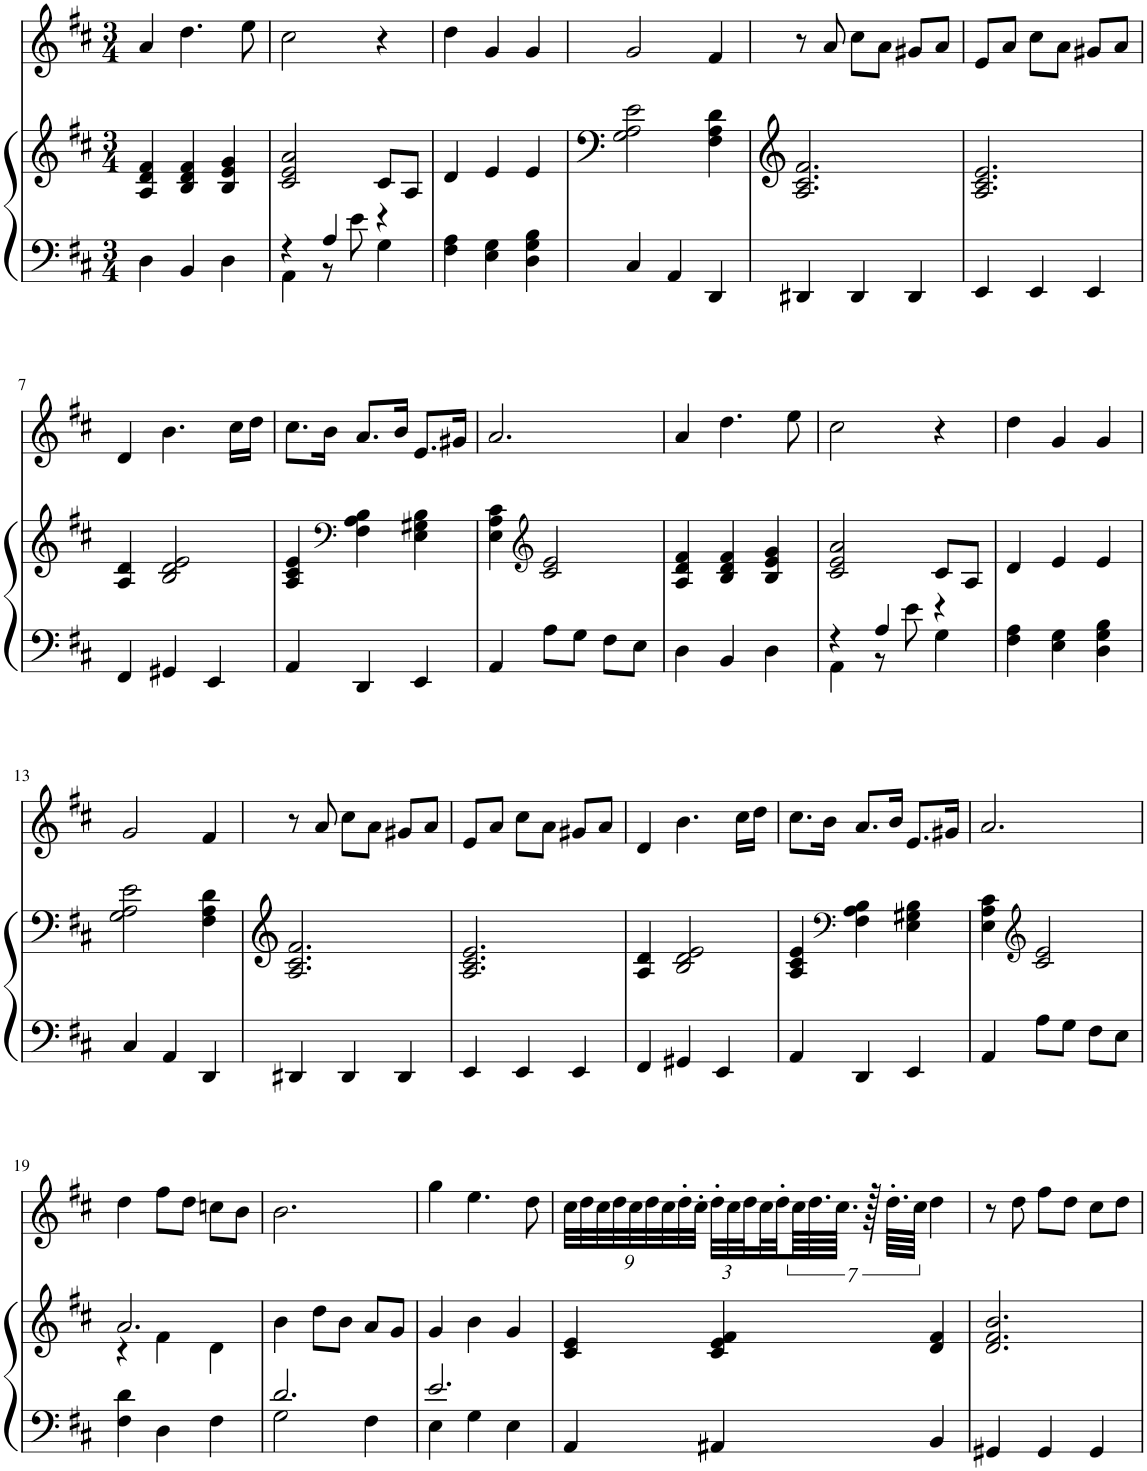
**kern	**kern	**kern
*part2	*part2	*part1
*staff3	*staff2	*staff1
*I"Piano, Piano	*	*I"Flute, Voice
*I'Pno	*	*I'Fl
*clefF4	*clefG2	*clefG2
*k[f#c#]	*k[f#c#]	*k[f#c#]
*M3/4	*M3/4	*M3/4
=1	=1	=1
4D\	4A/ 4d/ 4f#/	4a/
4BB/	4B/ 4d/ 4f#/	4.dd\
4D\	4B/ 4e/ 4g/	.
.	.	8ee\
=2	=2	=2
*^	*	*
4r	4AA\	2c#/ 2e/ 2a/	2cc#\
4A/	8r	.	.
.	8e\	.	.
4r	4G\	8c#/L	4r
.	.	8A/J	.
*v	*v	*	*
=3	=3	=3
4F#\ 4A\	4d/	4dd\
4E\ 4G\	4e/	4g/
4D\ 4G\ 4B\	4e/	4g/
=4	=4	=4
4C#/	2G\ 2A\ 2e\	2g/
4AA/	.	.
4DD/	4F#\ 4A\ 4d\	4f#/
=5	=5	=5
4DD#X/	2.A/ 2.c#/ 2.f#/	8r
.	.	8a/
4DD#/	.	8cc#\L
.	.	8a\J
4DD#/	.	8g#X/L
.	.	8a/J
=6	=6	=6
4EE/	2.A/ 2.c#/ 2.e/	8e/L
.	.	8a/J
4EE/	.	8cc#\L
.	.	8a\J
4EE/	.	8g#X/L
.	.	8a/J
!!LO:LB:g=z
=7	=7	=7
4FF#/	4A/ 4d/	4d/
4GG#X/	2B/ 2d/ 2e/	4.b\
4EE/	.	.
.	.	16cc#\LL
.	.	16dd\JJ
=8	=8	=8
4AA/	4A/ 4c#/ 4e/	8.cc#\L
.	.	16b\Jk
*	*clefF4	*
4DD/	4F#\ 4A\ 4B\	8.a/L
.	.	16b/Jk
4EE/	4E\ 4G#X\ 4B\	8.e/L
.	.	16g#X/Jk
=9	=9	=9
4AA/	4E\ 4A\ 4c#\	2.a/
*	*clefG2	*
8A\L	2c#/ 2e/	.
8G\J	.	.
8F#\L	.	.
8E\J	.	.
=10	=10	=10
4D\	4A/ 4d/ 4f#/	4a/
4BB/	4B/ 4d/ 4f#/	4.dd\
4D\	4B/ 4e/ 4g/	.
.	.	8ee\
=11	=11	=11
*^	*	*
4r	4AA\	2c#/ 2e/ 2a/	2cc#\
4A/	8r	.	.
.	8e\	.	.
4r	4G\	8c#/L	4r
.	.	8A/J	.
*v	*v	*	*
=12	=12	=12
4F#\ 4A\	4d/	4dd\
4E\ 4G\	4e/	4g/
4D\ 4G\ 4B\	4e/	4g/
!!LO:LB:g=z
=13	=13	=13
4C#/	2G\ 2A\ 2e\	2g/
4AA/	.	.
4DD/	4F#\ 4A\ 4d\	4f#/
=14	=14	=14
4DD#X/	2.A/ 2.c#/ 2.f#/	8r
.	.	8a/
4DD#/	.	8cc#\L
.	.	8a\J
4DD#/	.	8g#X/L
.	.	8a/J
=15	=15	=15
4EE/	2.A/ 2.c#/ 2.e/	8e/L
.	.	8a/J
4EE/	.	8cc#\L
.	.	8a\J
4EE/	.	8g#X/L
.	.	8a/J
=16	=16	=16
4FF#/	4A/ 4d/	4d/
4GG#X/	2B/ 2d/ 2e/	4.b\
4EE/	.	.
.	.	16cc#\LL
.	.	16dd\JJ
=17	=17	=17
4AA/	4A/ 4c#/ 4e/	8.cc#\L
.	.	16b\Jk
*	*clefF4	*
4DD/	4F#\ 4A\ 4B\	8.a/L
.	.	16b/Jk
4EE/	4E\ 4G#X\ 4B\	8.e/L
.	.	16g#X/Jk
=18	=18	=18
4AA/	4E\ 4A\ 4c#\	2.a/
*	*clefG2	*
8A\L	2c#/ 2e/	.
8G\J	.	.
8F#\L	.	.
8E\J	.	.
!!LO:LB:g=z
=19	=19	=19
*	*^	*
4F#\ 4d\	2.a/	4r	4dd\
4D\	.	4f#\	8ff#\L
.	.	.	8dd\J
4F#\	.	4d\	8ccn\L
.	.	.	8b\J
*	*v	*v	*
=20	=20	=20
*^	*	*
2.d/	2G\	4b\	2.b\
.	.	8dd\L	.
.	.	8b\J	.
.	4F#\	8a/L	.
.	.	8g/J	.
=21	=21	=21	=21
2.e/	4E\	4g/	4gg\
.	4G\	4b\	4.ee\
.	4E\	4g/	.
.	.	.	8dd\
*v	*v	*	*
=22	=22	=22
*	*	*Xbrackettup
4AA/	4c#/ 4e/	36cc#\LLL
.	.	36dd\
.	.	36cc#\
.	.	36dd\
.	.	36cc#\
.	.	36dd\
.	.	36cc#\
.	.	36dd'\
.	.	36cc#'\JJJ
4AA#X/	4c#/ 4e/ 4f#/	48dd'\LLL
.	.	48cc#\
.	.	48dd\
.	.	32cc#\
.	.	32dd'\
*	*	*brackettup
.	.	56cc#\L
.	.	56.dd\
.	.	56.cc#\JJJJ
.	.	112r
.	.	56.dd'\LLLL
.	.	56cc#\JJJJ
4BB/	4d/ 4f#/	4dd\
=23	=23	=23
4GG#X/	2.d/ 2.f#/ 2.b/	8r
.	.	8dd\
4GG#/	.	8ff#\L
.	.	8dd\J
4GG#/	.	8cc#\L
.	.	8dd\J
=	=	=
*-	*-	*-
